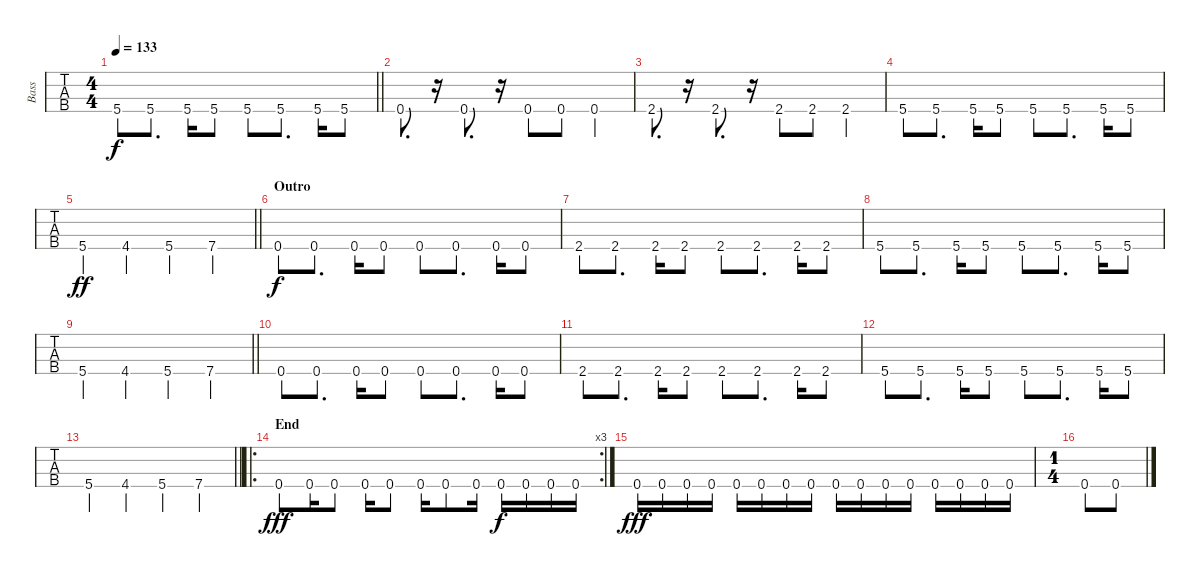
\track ("Bass" "Bass") {instrument electricbasspick}
\staff {tabs}
\tuning (G2 D2 A1 E1) {hide}
\ts (4 4)
\tempo 133
\clef f4
\barLineRight lightlight
\ks c
5.4.8{dy f} 5.4.8{d} 5.4.16 5.4.8 5.4.8 5.4.8{d} 5.4.16 5.4.8 |
0.4.8{d} r.16 0.4.8{d} r.16 0.4.8 0.4.8 0.4.4 |
2.4.8{d} r.16 2.4.8{d} r.16 2.4.8 2.4.8 2.4.4 |
5.4.8 5.4.8{d} 5.4.16 5.4.8 5.4.8 5.4.8{d} 5.4.16 5.4.8 |
\barLineRight lightlight
5.4.4{dy ff} 4.4.4 5.4.4 7.4.4 |
\section ("" "Outro")
0.4.8{dy f} 0.4.8{d} 0.4.16 0.4.8 0.4.8 0.4.8{d} 0.4.16 0.4.8 |
2.4.8 2.4.8{d} 2.4.16 2.4.8 2.4.8 2.4.8{d} 2.4.16 2.4.8 |
5.4.8 5.4.8{d} 5.4.16 5.4.8 5.4.8 5.4.8{d} 5.4.16 5.4.8 |
\barLineRight lightlight
5.4.4 4.4.4 5.4.4 7.4.4 |
0.4.8 0.4.8{d} 0.4.16 0.4.8 0.4.8 0.4.8{d} 0.4.16 0.4.8 |
2.4.8 2.4.8{d} 2.4.16 2.4.8 2.4.8 2.4.8{d} 2.4.16 2.4.8 |
5.4.8 5.4.8{d} 5.4.16 5.4.8 5.4.8 5.4.8{d} 5.4.16 5.4.8 |
\barLineRight lightlight
5.4.4 4.4.4 5.4.4 7.4.4 |
\ro
\rc 3
\section ("" "End")
0.4.8{dy fff} 0.4.16 0.4.8 0.4.16 0.4.8 0.4.16 0.4.8 0.4.16 0.4.16{dy f} 0.4.16 0.4.16 0.4.16 |
0.4.16{dy fff} 0.4.16 0.4.16 0.4.16 0.4.16 0.4.16 0.4.16 0.4.16 0.4.16 0.4.16 0.4.16 0.4.16 0.4.16 0.4.16 0.4.16 0.4.16 |
\ts (1 4)
0.4.8 0.4.8
